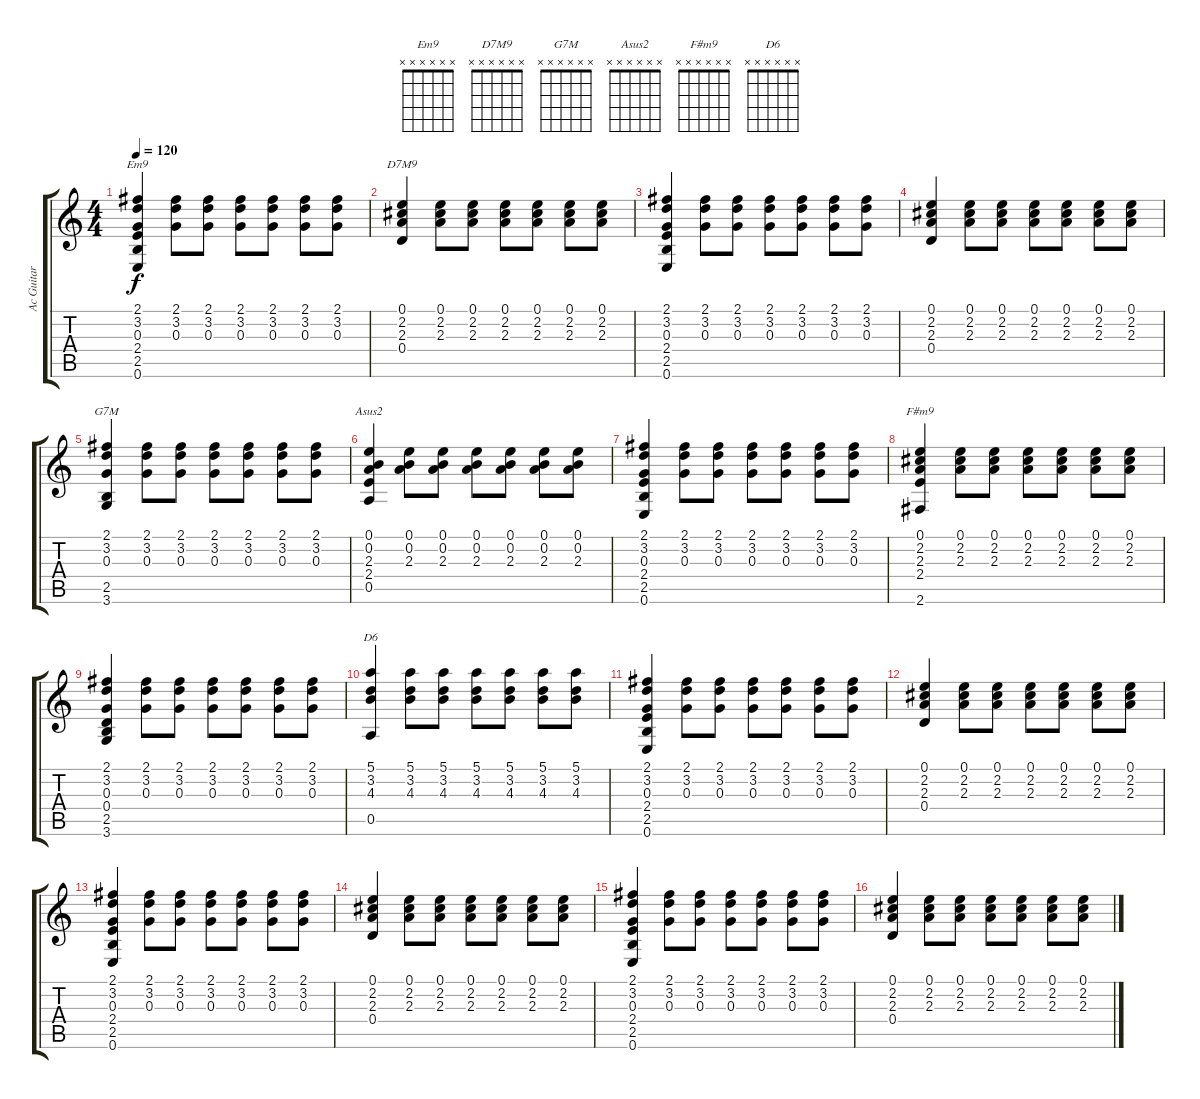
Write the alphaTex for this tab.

\track ("Ac Guitar" "Ac Guitar") {instrument acousticguitarsteel}
\staff {score tabs}
\tuning (E4 B3 G3 D3 A2 E2) {hide}
\chord ("Em9" x x x x x x) {firstfret 0}
\chord ("D7M9" x x x x x x) {firstfret 0}
\chord ("G7M" x x x x x x) {firstfret 0}
\chord ("Asus2" x x x x x x) {firstfret 0}
\chord ("F#m9" x x x x x x) {firstfret 0}
\chord ("D6" x x x x x x) {firstfret 0}
\ts (4 4)
\tempo 120
\clef g2
\ks c
(2.1 3.2 0.3 2.4 2.5 0.6).4{ch "Em9" dy f} (2.1 3.2 0.3).8 (2.1 3.2 0.3).8 (2.1 3.2 0.3).8 (2.1 3.2 0.3).8 (2.1 3.2 0.3).8 (2.1 3.2 0.3).8 |
(0.1 2.2 2.3 0.4).4{ch "D7M9"} (0.1 2.2 2.3).8 (0.1 2.2 2.3).8 (0.1 2.2 2.3).8 (0.1 2.2 2.3).8 (0.1 2.2 2.3).8 (0.1 2.2 2.3).8 |
(2.1 3.2 0.3 2.4 2.5 0.6).4 (2.1 3.2 0.3).8 (2.1 3.2 0.3).8 (2.1 3.2 0.3).8 (2.1 3.2 0.3).8 (2.1 3.2 0.3).8 (2.1 3.2 0.3).8 |
(0.1 2.2 2.3 0.4).4 (0.1 2.2 2.3).8 (0.1 2.2 2.3).8 (0.1 2.2 2.3).8 (0.1 2.2 2.3).8 (0.1 2.2 2.3).8 (0.1 2.2 2.3).8 |
(2.1 3.2 0.3 2.5 3.6).4{ch "G7M"} (2.1 3.2 0.3).8 (2.1 3.2 0.3).8 (2.1 3.2 0.3).8 (2.1 3.2 0.3).8 (2.1 3.2 0.3).8 (2.1 3.2 0.3).8 |
(0.1 0.2 2.3 2.4 0.5).4{ch "Asus2"} (0.1 0.2 2.3).8 (0.1 0.2 2.3).8 (0.1 0.2 2.3).8 (0.1 0.2 2.3).8 (0.1 0.2 2.3).8 (0.1 0.2 2.3).8 |
(2.1 3.2 0.3 2.4 2.5 0.6).4 (2.1 3.2 0.3).8 (2.1 3.2 0.3).8 (2.1 3.2 0.3).8 (2.1 3.2 0.3).8 (2.1 3.2 0.3).8 (2.1 3.2 0.3).8 |
(0.1 2.2 2.3 2.4 2.6).4{ch "F#m9"} (0.1 2.2 2.3).8 (0.1 2.2 2.3).8 (0.1 2.2 2.3).8 (0.1 2.2 2.3).8 (0.1 2.2 2.3).8 (0.1 2.2 2.3).8 |
(2.1 3.2 0.3 0.4 2.5 3.6).4 (2.1 3.2 0.3).8 (2.1 3.2 0.3).8 (2.1 3.2 0.3).8 (2.1 3.2 0.3).8 (2.1 3.2 0.3).8 (2.1 3.2 0.3).8 |
(5.1 3.2 4.3 0.5).4{ch "D6"} (5.1 3.2 4.3).8 (5.1 3.2 4.3).8 (5.1 3.2 4.3).8 (5.1 3.2 4.3).8 (5.1 3.2 4.3).8 (5.1 3.2 4.3).8 |
(2.1 3.2 0.3 2.4 2.5 0.6).4 (2.1 3.2 0.3).8 (2.1 3.2 0.3).8 (2.1 3.2 0.3).8 (2.1 3.2 0.3).8 (2.1 3.2 0.3).8 (2.1 3.2 0.3).8 |
(0.1 2.2 2.3 0.4).4 (0.1 2.2 2.3).8 (0.1 2.2 2.3).8 (0.1 2.2 2.3).8 (0.1 2.2 2.3).8 (0.1 2.2 2.3).8 (0.1 2.2 2.3).8 |
(2.1 3.2 0.3 2.4 2.5 0.6).4 (2.1 3.2 0.3).8 (2.1 3.2 0.3).8 (2.1 3.2 0.3).8 (2.1 3.2 0.3).8 (2.1 3.2 0.3).8 (2.1 3.2 0.3).8 |
(0.1 2.2 2.3 0.4).4 (0.1 2.2 2.3).8 (0.1 2.2 2.3).8 (0.1 2.2 2.3).8 (0.1 2.2 2.3).8 (0.1 2.2 2.3).8 (0.1 2.2 2.3).8 |
(2.1 3.2 0.3 2.4 2.5 0.6).4 (2.1 3.2 0.3).8 (2.1 3.2 0.3).8 (2.1 3.2 0.3).8 (2.1 3.2 0.3).8 (2.1 3.2 0.3).8 (2.1 3.2 0.3).8 |
(0.1 2.2 2.3 0.4).4 (0.1 2.2 2.3).8 (0.1 2.2 2.3).8 (0.1 2.2 2.3).8 (0.1 2.2 2.3).8 (0.1 2.2 2.3).8 (0.1 2.2 2.3).8
